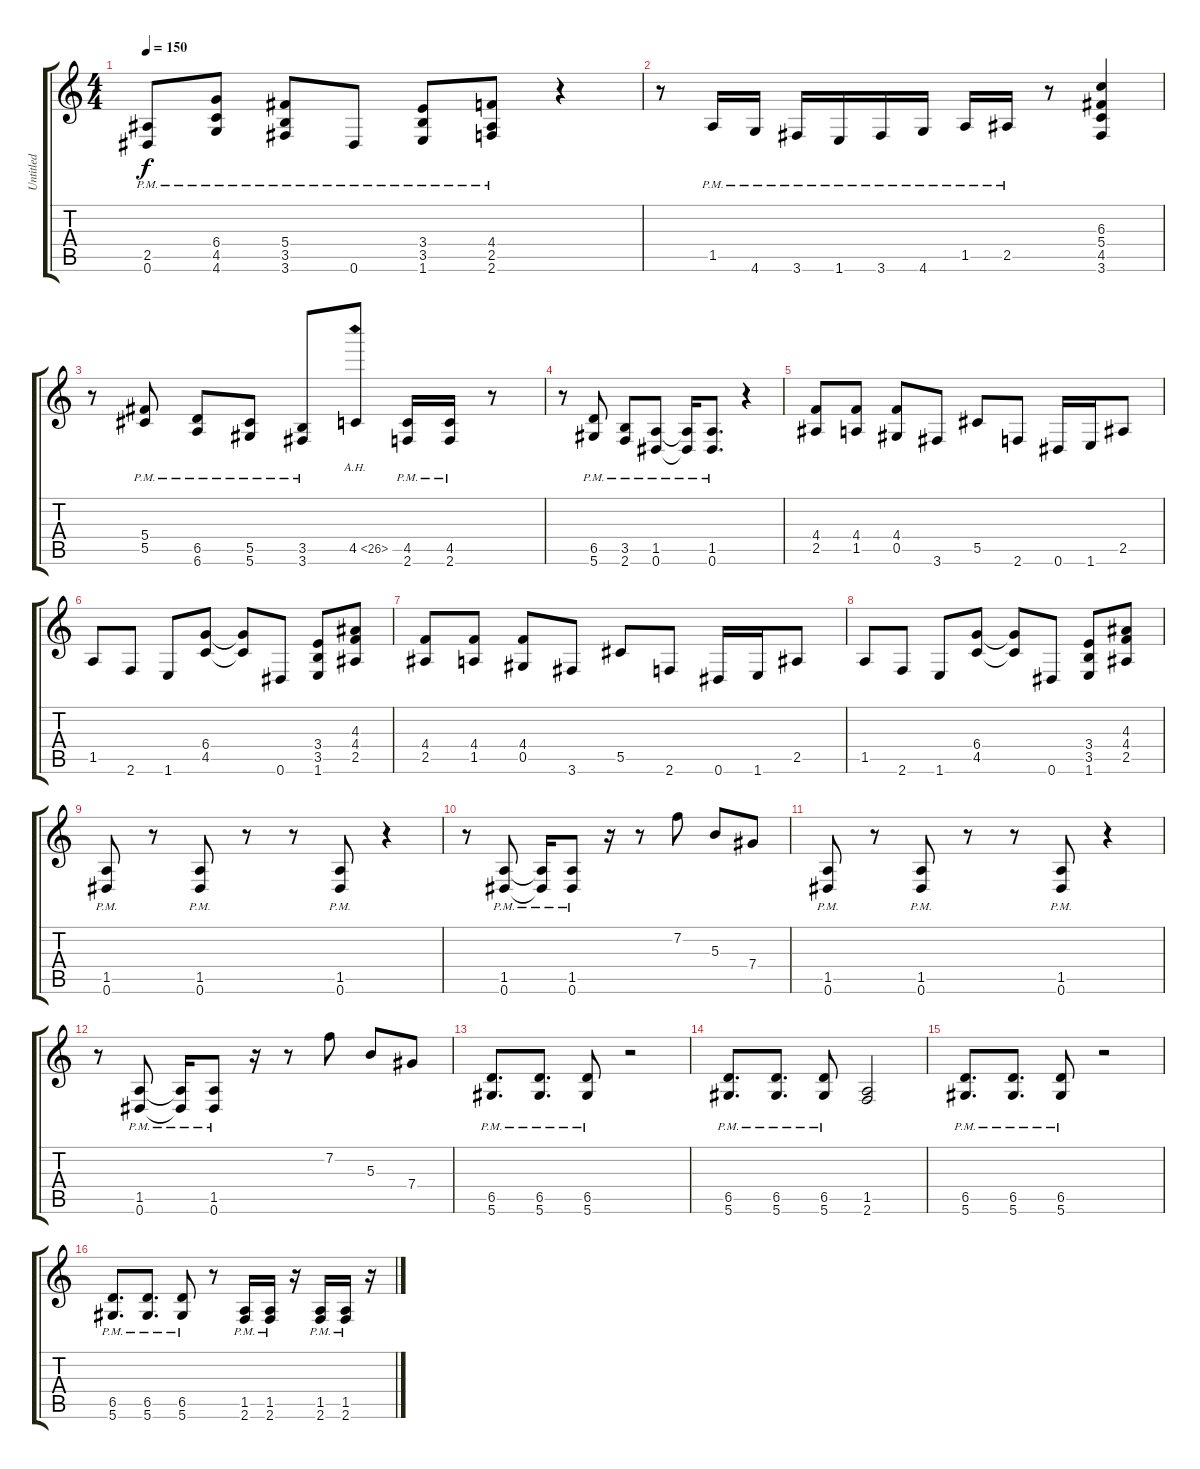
\track ("Untitled" "Untitled") {instrument overdrivenguitar}
\staff {score tabs}
\tuning (Eb4 Bb3 Gb3 Db3 Ab2 Eb2) {hide}
\ts (4 4)
\tempo 150
\clef g2
\ks c
(2.5{pm} 0.6{pm}).8{dy f} (6.4{pm} 4.5{pm} 4.6{pm}).8 (5.4{pm} 3.5{pm} 3.6{pm}).8 0.6{pm}.8 (3.4{pm} 3.5{pm} 1.6{pm}).8 (4.4{pm} 2.5{pm} 2.6{pm}).8 r.4 |
r.8 1.5{pm}.16 4.6{pm}.16 3.6{pm}.16 1.6{pm}.16 3.6{pm}.16 4.6{pm}.16 1.5{pm}.16 2.5{pm}.16 r.8 (6.3 5.4 4.5 3.6).4 |
r.8 (5.4{pm} 5.5{pm}).8 (6.5{pm} 6.6{pm}).8 (5.5{pm} 5.6{pm}).8 (3.5{pm} 3.6{pm}).8 4.5{ah 22}.8 (4.5{pm} 2.6{pm}).16 (4.5{pm} 2.6{pm}).16 r.8 |
r.8 (6.5{pm} 5.6{pm}).8 (3.5{pm} 2.6{pm}).8 (1.5{pm} 0.6{pm}).8 (1.5{pm t} 0.6{pm t}).16 (1.5{pm} 0.6{pm}).8{d} r.4 |
(4.4 2.5).8 (4.4 1.5).8 (4.4 0.5).8 3.6.8 5.5.8 2.6.8 0.6.16 1.6.16 2.5.8 |
1.5.8 2.6.8 1.6.8 (6.4 4.5).8 (6.4{t} 4.5{t}).8 0.6.8 (3.4 3.5 1.6).8 (4.3 4.4 2.5).8 |
(4.4 2.5).8 (4.4 1.5).8 (4.4 0.5).8 3.6.8 5.5.8 2.6.8 0.6.16 1.6.16 2.5.8 |
1.5.8 2.6.8 1.6.8 (6.4 4.5).8 (6.4{t} 4.5{t}).8 0.6.8 (3.4 3.5 1.6).8 (4.3 4.4 2.5).8 |
(1.5{pm} 0.6{pm}).8 r.8 (1.5{pm} 0.6{pm}).8 r.8 r.8 (1.5{pm} 0.6{pm}).8 r.4 |
r.8 (1.5{pm} 0.6{pm}).8 (1.5{pm t} 0.6{pm t}).16 (1.5{pm} 0.6{pm}).8 r.16 r.8 7.2.8 5.3.8 7.4.8 |
(1.5{pm} 0.6{pm}).8 r.8 (1.5{pm} 0.6{pm}).8 r.8 r.8 (1.5{pm} 0.6{pm}).8 r.4 |
r.8 (1.5{pm} 0.6{pm}).8 (1.5{pm t} 0.6{pm t}).16 (1.5{pm} 0.6{pm}).8 r.16 r.8 7.2.8 5.3.8 7.4.8 |
(6.5{pm} 5.6{pm}).8{d} (6.5{pm} 5.6{pm}).8{d} (6.5{pm} 5.6{pm}).8 r.2 |
(6.5{pm} 5.6{pm}).8{d} (6.5{pm} 5.6{pm}).8{d} (6.5{pm} 5.6{pm}).8 (1.5 2.6).2 |
(6.5{pm} 5.6{pm}).8{d} (6.5{pm} 5.6{pm}).8{d} (6.5{pm} 5.6{pm}).8 r.2 |
(6.5{pm} 5.6{pm}).8{d} (6.5{pm} 5.6{pm}).8{d} (6.5{pm} 5.6{pm}).8 r.8 (1.5{pm} 2.6{pm}).16 (1.5{pm} 2.6{pm}).16 r.16 (1.5{pm} 2.6{pm}).16 (1.5{pm} 2.6{pm}).16 r.16
